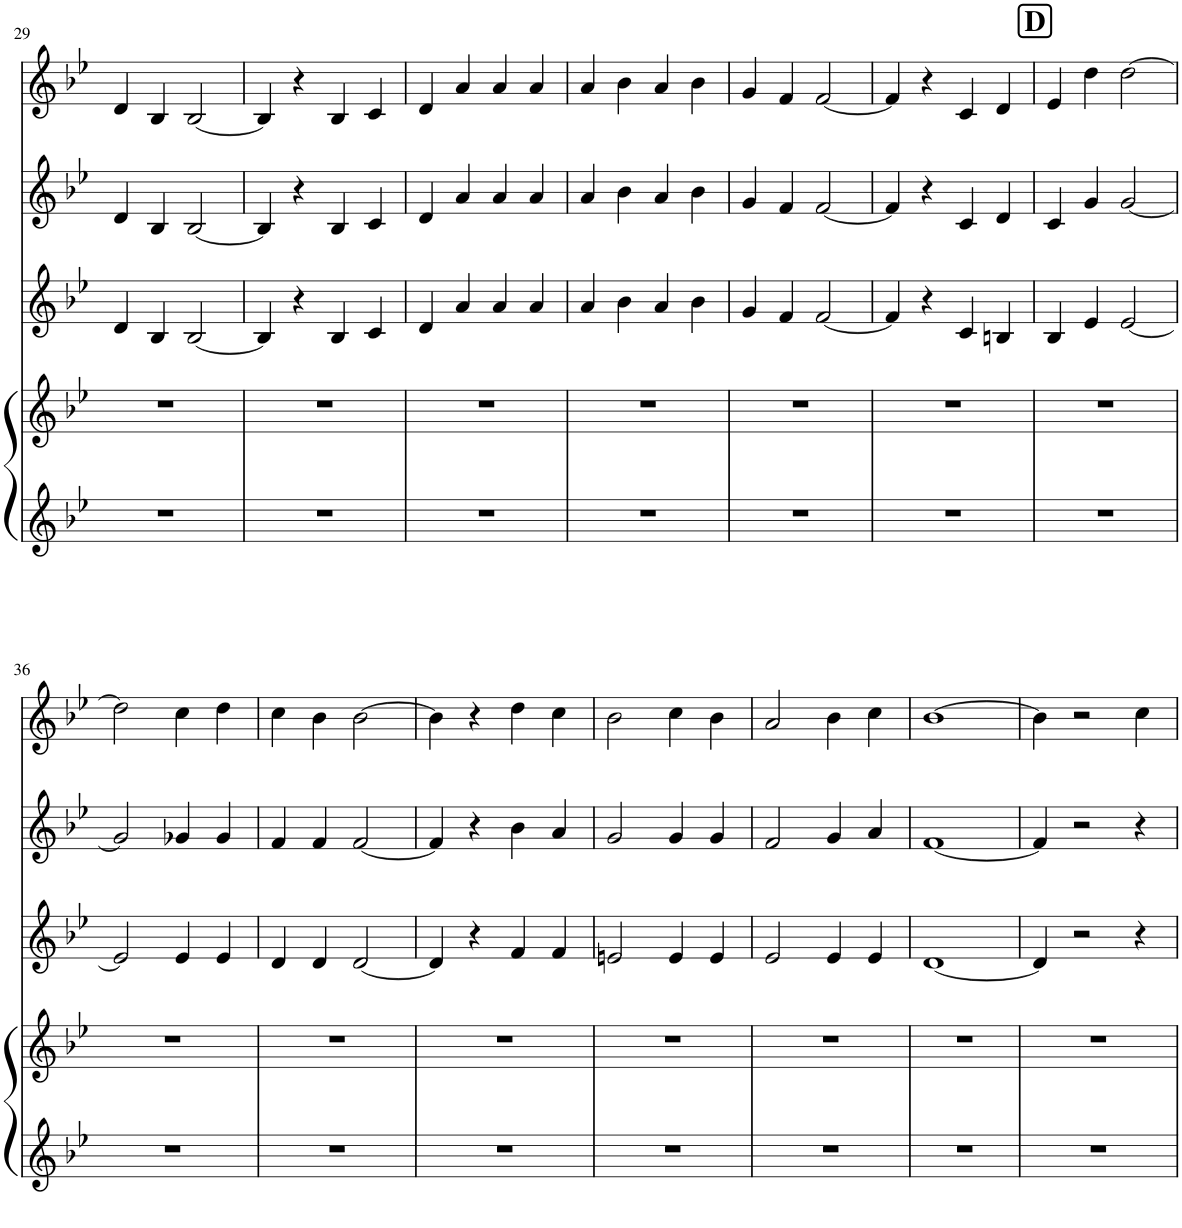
**kern	**kern	**kern	**kern	**kern
*part4	*part4	*part3	*part2	*part1
*staff5	*staff4	*staff3	*staff2	*staff1
*I"Piano	*	*I"Piano	*I"Piano	*I"Piano
*I'Pno	*	*I'Pno	*I'Pno	*I'Pno
!!LO:PB:g=z
*clefG2	*clefG2	*clefG2	*clefG2	*clefG2
*k[b-e-]	*k[b-e-]	*k[b-e-]	*k[b-e-]	*k[b-e-]
*M2/2	*M2/2	*M2/2	*M2/2	*M2/2
*met(c|)	*met(c|)	*met(c|)	*met(c|)	*met(c|)
=29	=29	=29	=29	=29
1r	1r	4d/	4d/	4d/
.	.	4B-/	4B-/	4B-/
.	.	[2B-/	[2B-/	[2B-/
=30	=30	=30	=30	=30
1r	1r	4B-/]	4B-/]	4B-/]
.	.	4r	4r	4r
.	.	4B-/	4B-/	4B-/
.	.	4c/	4c/	4c/
=31	=31	=31	=31	=31
1r	1r	4d/	4d/	4d/
.	.	4a/	4a/	4a/
.	.	4a/	4a/	4a/
.	.	4a/	4a/	4a/
=32	=32	=32	=32	=32
1r	1r	4a/	4a/	4a/
.	.	4b-\	4b-\	4b-\
.	.	4a/	4a/	4a/
.	.	4b-\	4b-\	4b-\
=33	=33	=33	=33	=33
1r	1r	4g/	4g/	4g/
.	.	4f/	4f/	4f/
.	.	[2f/	[2f/	[2f/
=34	=34	=34	=34	=34
1r	1r	4f/]	4f/]	4f/]
.	.	4r	4r	4r
.	.	4c/	4c/	4c/
.	.	4Bn/	4d/	4d/
!!LO:REH:place=s1:a:B:cj:fs=14:t=D
=35	=35	=35	=35	=35
1r	1r	4B-/	4c/	4e-/
.	.	4e-/	4g/	4dd\
.	.	[2e-/	[2g/	[2dd\
!!LO:LB:g=z
=36	=36	=36	=36	=36
1r	1r	2e-/]	2g/]	2dd\]
.	.	4e-/	4g-X/	4cc\
.	.	4e-/	4g-/	4dd\
=37	=37	=37	=37	=37
1r	1r	4d/	4f/	4cc\
.	.	4d/	4f/	4b-\
.	.	[2d/	[2f/	[2b-\
=38	=38	=38	=38	=38
1r	1r	4d/]	4f/]	4b-\]
.	.	4r	4r	4r
.	.	4f/	4b-\	4dd\
.	.	4f/	4a/	4cc\
=39	=39	=39	=39	=39
1r	1r	2en/	2g/	2b-\
.	.	4e/	4g/	4cc\
.	.	4e/	4g/	4b-\
=40	=40	=40	=40	=40
1r	1r	2e-/	2f/	2a/
.	.	4e-/	4g/	4b-\
.	.	4e-/	4a/	4cc\
=41	=41	=41	=41	=41
1r	1r	[1d	[1f	[1b-
=42	=42	=42	=42	=42
1r	1r	4d/]	4f/]	4b-\]
.	.	2r	2r	2r
.	.	4r	4r	4cc\
=	=	=	=	=
*-	*-	*-	*-	*-
